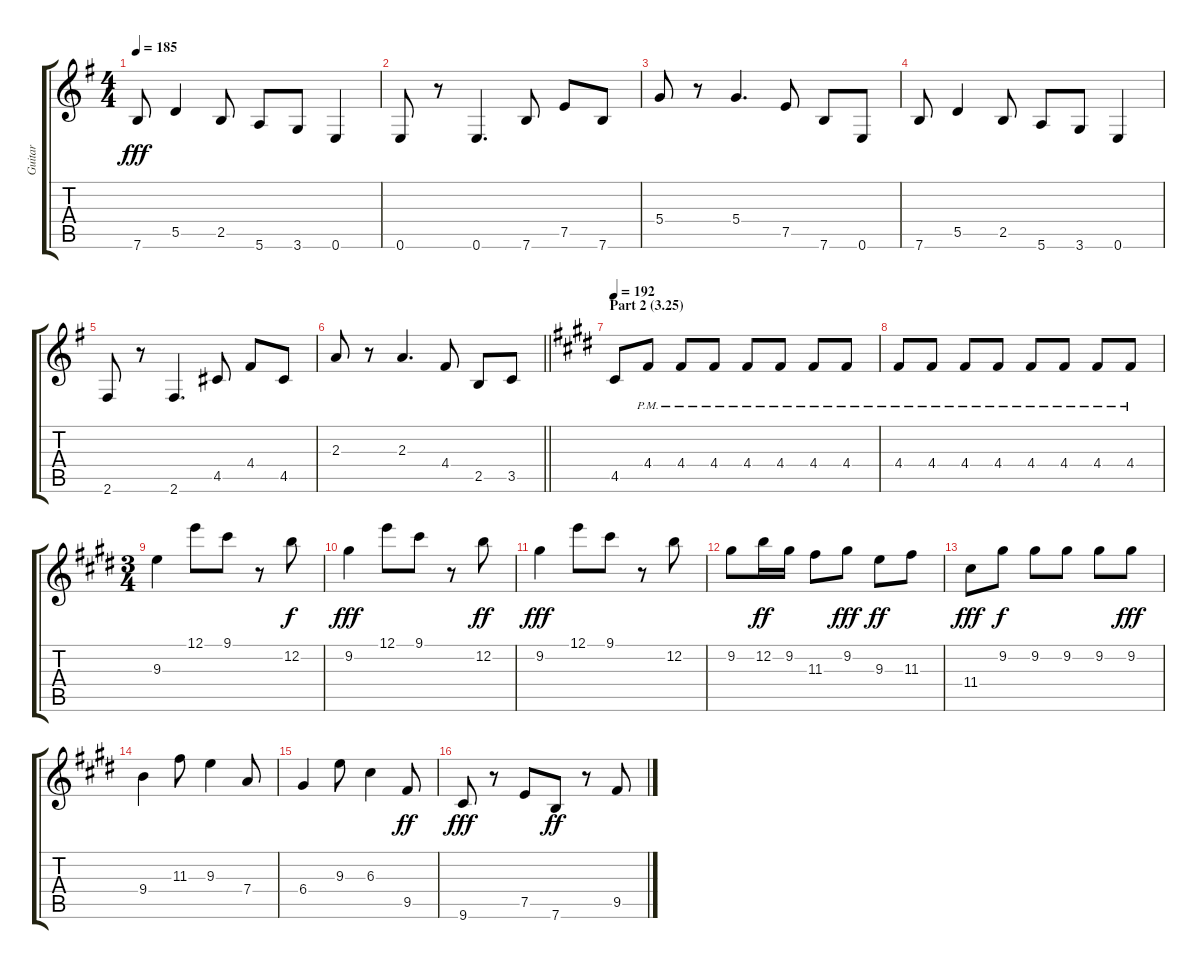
\track ("Guitar" "Guitar") {instrument distortionguitar}
\staff {score tabs}
\tuning (E4 B3 G3 D3 A2 E2) {hide}
\ts (4 4)
\tempo 185
\clef g2
\ks g
7.6.8{dy fff} 5.5.4 2.5.8 5.6.8 3.6.8 0.6.4 |
0.6.8 r.8 0.6.4{d} 7.6.8 7.5.8 7.6.8 |
5.4.8 r.8 5.4.4{d} 7.5.8 7.6.8 0.6.8 |
7.6.8 5.5.4 2.5.8 5.6.8 3.6.8 0.6.4 |
2.6.8 r.8 2.6.4{d} 4.5.8 4.4.8 4.5.8 |
\barLineRight lightlight
2.3.8 r.8 2.3.4{d} 4.4.8 2.5.8 3.5.8 |
\section ("" "Part 2 (3.25)")
\tempo 192
\ks e
4.5.8 4.4{pm}.8 4.4{pm}.8 4.4{pm}.8 4.4{pm}.8 4.4{pm}.8 4.4{pm}.8 4.4{pm}.8 |
4.4{pm}.8 4.4{pm}.8 4.4{pm}.8 4.4{pm}.8 4.4{pm}.8 4.4{pm}.8 4.4{pm}.8 4.4{pm}.8 |
\ts (3 4)
9.3.4 12.1.8 9.1.8 r.8 12.2.8{dy f} |
9.2.4{dy fff} 12.1.8 9.1.8 r.8 12.2.8{dy ff} |
9.2.4{dy fff} 12.1.8 9.1.8 r.8 12.2.8 |
9.2.8 12.2.16{dy ff} 9.2.16 11.3.8 9.2.8{dy fff} 9.3.8{dy ff} 11.3.8 |
11.4.8{dy fff} 9.2.8{dy f} 9.2.8 9.2.8 9.2.8 9.2.8{dy fff} |
9.4.4 11.3.8 9.3.4 7.4.8 |
6.4.4 9.3.8 6.3.4 9.5.8{dy ff} |
9.6.8{dy fff} r.8 7.5.8 7.6.8{dy ff} r.8 9.5.8
